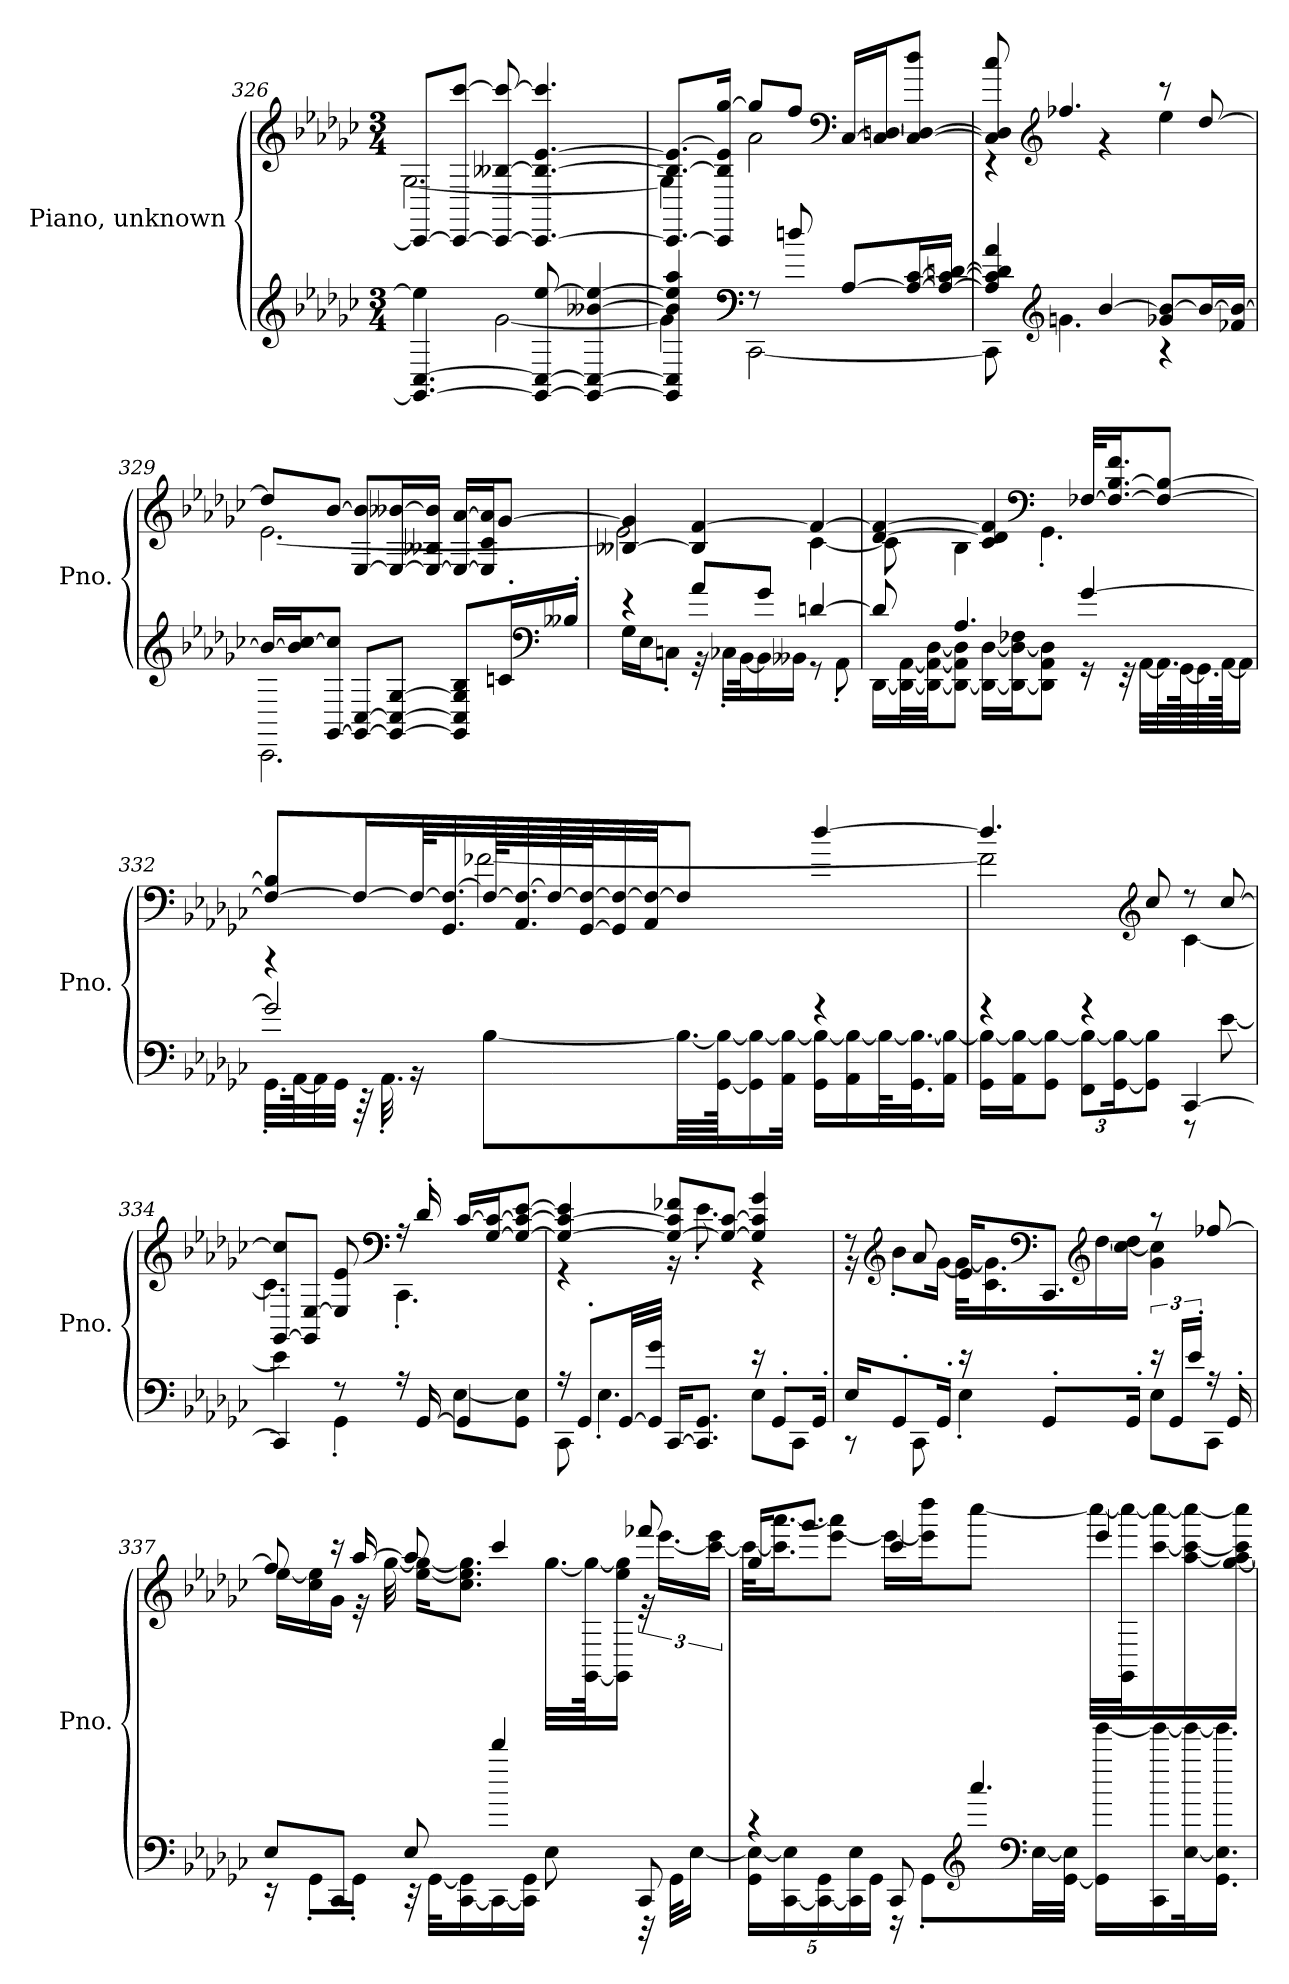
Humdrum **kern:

**kern	**kern
*part1	*part1
*staff2	*staff1
*I"Piano, unknown	*
*I'Pno.	*
*clefG2	*clefG2
*k[b-e-a-d-g-c-]	*k[b-e-a-d-g-c-]
*M3/4	*M3/4
=326	=326
*^	*^
4.GG-/_ [4.C-/	4ee-\]	8CC-/L_	[2.G-\
.	.	8CC-/_ [8ccc-/J	.
.	[2g-\	8CC-/_ [8B--X/ 8ccc-/_	.
8GG-/_ 8C-/_ [8ee-/	.	4.CC-/_ 4.B--/_ [4.e-/ 4.ccc-/]	.
4GG-/_ 4C-/_ [4b--X/ 4ee-/_	.	.	.
!!LO:LB:g=z	!!
=327	=327	=327	=327
4GG-/] 4C-/] 4b--/] 4ee-/] 4aa-/	4g-\]	8.CC-/_ 8.B--/_ 8.e-/_L	4G-\]
.	.	16CC-/] 16B--/] 16e-/] [16gg-/Jk	.
*clefF4	*	*	*
8r	[2CC-\	8gg-/L]	2a-\
8ddn/	.	8ff/J	.
*	*	*clefF4	*
[8A-/L	.	[16C-/LL	.
.	.	16C-/_ [16Dn/J	.
16A-/_ [16c-/L	.	8C-/_ 8D/_ 8dd-/J	.
16A-/_ 16c-/_ [16dn/JJ	.	.	.
=328	=328	=328	=328
4A-/] 4c-/] 4d/] 4a-/	8CC-\]	8C-/] 8D/] 8cc-/	4r
*clefG2	*	*clefG2	*
.	4.gn\	4.ff-X/	.
[4b-/	.	.	4r
8g-X/ 8b-/_L	4r	8r	4ee-\
16b-/L_	.	[8dd-/	.
16f-X/ 16b-/_JJ	.	.	.
!!LO:PB:g=z	!!
=329	=329	=329	=329
16b-/LL_	2.CC-\	8dd-/L]	[2.e-\
16b-/] [16cc-/J	.	.	.
[8GG-/ 8cc-/]J	.	[8b-/J	.
8GG-/_ [8C-/L	.	[8E-/ 8b-/]L	.
8GG-/_ 8C-/_ [8G-/J	.	16E-/_ [16b--X/L	.
.	.	16E-/_ 16B--X/ 16b--/]JJ	.
8GG-/] 8C-/] 8G-/] 8B-/L	.	16E-/_ [16a-/LL	.
.	.	16E-/] 16c-/ 16a-/]J	.
16cn'/L	.	[8g-/J	.
*clefF4	*	*	*
16B--X'/JJ	.	.	.
=330	=330	=330	=330
4r	16G-\LL	[4B--X/ 4g-/]	2e-\]
.	16E-\J	.	.
.	8Cn'\J	.	.
8a-/L	32r	4B--/] [4f/	.
.	16C-X'\LL	.	.
.	[32BB-\K	.	.
8g-/J	16BB-\]	.	.
.	16BB--X\JJ	.	.
[4dn/	8r	4f/_	[4c-\
.	8AA-'\	.	.
!!LO:LB:g=z	!!
=331	=331	=331	=331
8d/]	[16DD-\LL	[4d-/ 4f/_	8c-\]
.	32DD-\_ [32AA-\L	.	.
.	32DD-\_ 32AA-\_ [32D-\JJ	.	.
4.A-/	8DD-\_ 8AA-\] 8D-\]J	.	4B-\
.	16DD-\_ [16D-\LL	4c-/ 4d-/] 4f/]	.
.	16DD-\_ 16D-\_ 16F-X\J	.	.
*	*	*clefF4	*
.	8DD-\] 8AA-\ 8D-\]J	.	4.GG-'\
[4g-/	16r	[32F-X/KLL	.
.	.	16.F-/_ [16.B-/ 16.f/J	.
.	32r	.	.
.	[32AA-\LLL	.	.
.	64.AA-\L]	8F-/_ 8B-/_J	.
.	[128GG-\K	.	.
.	64.GG-\]	.	.
.	[128AA-\JJK	.	.
.	16AA-\JJ]	.	.
!!LO:LB:g=z	!!
=332	=332	=332	=332
2g-/]	32.GG-'\LLL	8F-/_ 8B-/]L	4r
.	[64AA-\K	.	.
.	32AA-\]	.	.
.	32GG-\JJJ	.	.
.	64r	16F-/L_	.
.	32.AA-'\	.	.
.	16r	64F-/KL_	.
.	.	32.GG-/ 32.F-/_	.
.	[8B-\L	128F-/KL_	[2f-X\
.	.	64.AA-/ 64.F-/_	.
.	.	64F-/_	.
.	.	[64GG-/ 64F-/_J	.
.	.	32GG-/] 32F-/_	.
.	.	32AA-/ 32F-/_JJ	.
.	64.B-\LLL_	8F-/J]	.
.	[128GG-\ 128B-\_JJK	.	.
.	16GG-\] 16B-\_	.	.
.	32AA-\ 32B-\_JJk	.	.
4r	16GG-\ 16B-\_LL	[4dd-/	.
.	16AA-\ 16B-\_	.	.
.	64B-\KL_	.	.
.	32.GG-\ 32.B-\_J	.	.
.	16AA-\ 16B-\_JJ	.	.
!!LO:LB:g=z	!!
=333	=333	=333	=333
4r	16GG-\ 16B-\_LL	4.dd-/]	2f-\]
.	16AA-\ 16B-\_J	.	.
.	8GG-\ 8B-\_J	.	.
*	*Xbrackettup	*	*
4r	12FF\ 12B-\_L	.	.
.	[24GG-\ 24B-\_K	.	.
*	*	*clefG2	*
.	8GG-\] 8B-\]J	8cc-/	.
[4CC-/	8r	8r	[4c-\
.	[8e-\	[8cc-/	.
=334	=334	=334	=334
4CC-/]	4e-\]	[8GG-/ 8cc-/]L	4.c-\]
.	.	8GG-/] [8E-/J	.
8r	4GG-'\	8E-/] 8e-/	.
*	*	*clefF4	*
16r	.	16r	4.CC-'\
[16GG-/	.	16d-'/	.
4GG-/]	[8E-\L	[16c-/LL	.
.	.	[16G-/ 16c-/_J	.
.	8GG-\ 8E-\]J	8G-/_ 8c-/_ [8e-/J	.
!!LO:LB:g=z	!!
=335	=335	=335	=335
16r	8CC-\	4G-/_ 4c-/_ 4e-/]	4r
8GG-'/L	.	.	.
.	4.E-'\	.	.
[32GG-/LL	.	.	.
32GG-/] 32g-/JJJ	.	.	.
[16CC-/KL	.	8G-/_ 8c-/] 8f-X/L	16r
8.CC-/] 8.GG-/J	.	.	8.e-'\
.	.	8G-/_ [8c-/J	.
16r	8E-\L	4G-/] 4c-/] 4g-/	4r
8GG-'/L	.	.	.
.	8CC-\J	.	.
16GG-'/Jk	.	.	.
=336	=336	=336	=336
16E-/KL	8r	8r	16r
*	*	*clefG2	*
8GG-'/	.	.	8b-'\L
.	8CC-\	8a-/	.
16GG-'/Jk	.	.	[16g-\Jk
16r	4E-'\	16e-/KL	32g-\KLL_
.	.	.	16.c-\ 16.g-\]
*	*	*clefF4	*
8GG-'/L	.	8.CC-/J	.
*	*	*clefG2	*
.	.	.	[16dd-\
16GG-'/Jk	.	.	[16cc-\ 16dd-\]JJ
*brackettup	*	*	*
24r	8E-\L	8r	4g-\ 4cc-\]
24GG-/LL	.	.	.
24e-'/JJ	.	.	.
16r	8CC-\J	[8ff-X/	.
16GG-'/	.	.	.
!!LO:LB:g=z	!!
=337	=337	=337	=337
8E-/L	16r	8ff-/]	[16ee-\LL
.	8GG-'\L	.	16cc-\ 16ee-\]
8CC-/J	.	16r	16g-\JJ
.	16GG-'\Jk	[16aa-/	32r
.	.	.	[32gg-\
8E-/	32r	8aa-/]	[16ee-\ 16gg-\_KL
.	[32GG-\KLL	.	.
.	[16CC-\ 16GG-\]	.	8.cc-\ 8.ee-\] 8.gg-\]J
4ddd-/	16CC-\_	4ccc-/	.
.	16CC-\] 16GG-\JJ	.	.
.	8E-\	.	[32.gg-\LLL
.	.	.	[64GG-\ 64gg-\_JK
.	.	.	16GG-\] 16ee-\ 16gg-\]JJ
8CC-/	32r	8fff-X/	48r
.	.	.	[24.eee-\LL
.	32GG-\KLL	.	.
.	[16E-\JJ	.	.
.	.	.	[24ccc-\ 24eee-\]JJ
!!LO:PB:g=z	!!
=338	=338	=338	=338
*	*Xbrackettup	*	*
4r	20GG-\ 20E-\_LL	16gg-/KL	32ccc-\KLL_
.	.	.	16.ccc-\] [16.aaa-\J
.	[20CC-\ 20E-\]	.	.
.	.	8.ggg-/J	.
.	20CC-\_ 20GG-\	.	.
.	.	.	[8eee-\ 8aaa-\]J
.	20CC-\] 20E-\	.	.
.	20GG-\JJ	.	.
8CC-/	16r	4ccc-/	16eee-\LL_
.	8GG-'\L	.	16eee-\] 16dddd-\J
*clefG2	*	*	*
4.aaa-/	.	.	[8cccc-\J
*clefF4	*	*	*
.	[32E-\LL	.	.
.	[32GG-\ 32E-\]JJJ	.	.
.	16GG-\] [16ggg-\LL	4eee-/	32cccc-\LLL_
.	.	.	32GG-\ 32cccc-\_J
.	16CC-\ 16ggg-\_	.	[16ccc-\ 16cccc-\_
.	[32E-\ 32ggg-\_K	.	[16aa-\ 16ccc-\_ 16cccc-\_
.	16.GG-\ 16.E-\] 16.ggg-\]JJ	.	.
.	.	.	[16gg-\ 16aa-\_ 16ccc-\] 16cccc-\]JJ
*v	*v	*	*
*	*v	*v
=	=
*-	*-
